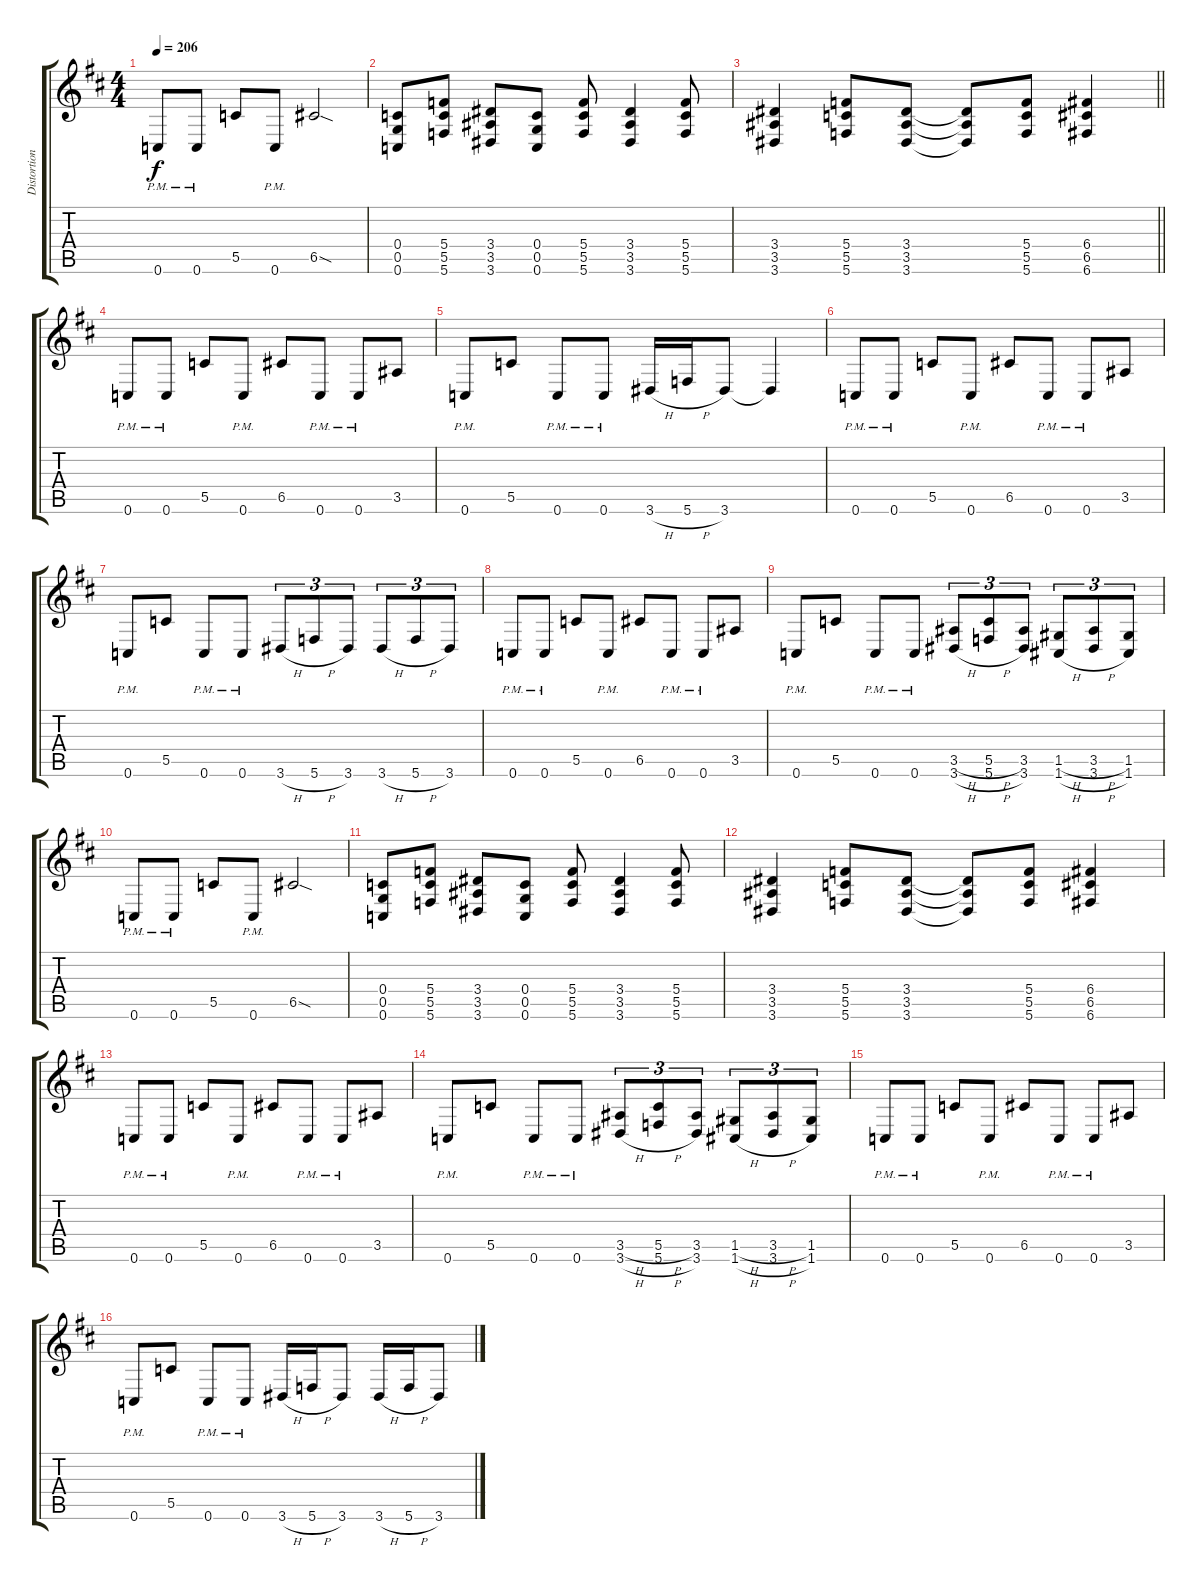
\track ("Distortion" "Distortion") {instrument distortionguitar}
\staff {score tabs}
\tuning (D4 A3 F3 C3 G2 C2) {hide}
\ts (4 4)
\tempo 206
\clef g2
\ks d
0.6{pm}.8{dy f} 0.6{pm}.8 5.5.8 0.6{pm}.8 6.5{sod}.2 |
(0.4 0.5 0.6).8 (5.4 5.5 5.6).8 (3.4 3.5 3.6).8 (0.4 0.5 0.6).8 (5.4 5.5 5.6).8 (3.4 3.5 3.6).4 (5.4 5.5 5.6).8 |
\barLineRight lightlight
(3.4 3.5 3.6).4 (5.4 5.5 5.6).8 (3.4 3.5 3.6).8 (3.4{t} 3.5{t} 3.6{t}).8 (5.4 5.5 5.6).8 (6.4 6.5 6.6).4 |
\section ("" " ")
0.6{pm}.8 0.6{pm}.8 5.5.8 0.6{pm}.8 6.5.8 0.6{pm}.8 0.6{pm}.8 3.5.8 |
0.6{pm}.8 5.5.8 0.6{pm}.8 0.6{pm}.8 3.6{h}.16 5.6{h}.16 3.6.8 3.6{t}.4 |
0.6{pm}.8 0.6{pm}.8 5.5.8 0.6{pm}.8 6.5.8 0.6{pm}.8 0.6{pm}.8 3.5.8 |
0.6{pm}.8 5.5.8 0.6{pm}.8 0.6{pm}.8 3.6{h}.8{tu (3 2)} 5.6{h}.8{tu (3 2)} 3.6.8{tu (3 2)} 3.6{h}.8{tu (3 2)} 5.6{h}.8{tu (3 2)} 3.6.8{tu (3 2)} |
0.6{pm}.8 0.6{pm}.8 5.5.8 0.6{pm}.8 6.5.8 0.6{pm}.8 0.6{pm}.8 3.5.8 |
0.6{pm}.8 5.5.8 0.6{pm}.8 0.6{pm}.8 (3.5{h} 3.6{h}).8{tu (3 2)} (5.5{h} 5.6{h}).8{tu (3 2)} (3.5 3.6).8{tu (3 2)} (1.5{h} 1.6{h}).8{tu (3 2)} (3.5{h} 3.6{h}).8{tu (3 2)} (1.5 1.6).8{tu (3 2)} |
0.6{pm}.8 0.6{pm}.8 5.5.8 0.6{pm}.8 6.5{sod}.2 |
(0.4 0.5 0.6).8 (5.4 5.5 5.6).8 (3.4 3.5 3.6).8 (0.4 0.5 0.6).8 (5.4 5.5 5.6).8 (3.4 3.5 3.6).4 (5.4 5.5 5.6).8 |
(3.4 3.5 3.6).4 (5.4 5.5 5.6).8 (3.4 3.5 3.6).8 (3.4{t} 3.5{t} 3.6{t}).8 (5.4 5.5 5.6).8 (6.4 6.5 6.6).4 |
0.6{pm}.8 0.6{pm}.8 5.5.8 0.6{pm}.8 6.5.8 0.6{pm}.8 0.6{pm}.8 3.5.8 |
0.6{pm}.8 5.5.8 0.6{pm}.8 0.6{pm}.8 (3.5{h} 3.6{h}).8{tu (3 2)} (5.5{h} 5.6{h}).8{tu (3 2)} (3.5 3.6).8{tu (3 2)} (1.5{h} 1.6{h}).8{tu (3 2)} (3.5{h} 3.6{h}).8{tu (3 2)} (1.5 1.6).8{tu (3 2)} |
0.6{pm}.8 0.6{pm}.8 5.5.8 0.6{pm}.8 6.5.8 0.6{pm}.8 0.6{pm}.8 3.5.8 |
0.6{pm}.8 5.5.8 0.6{pm}.8 0.6{pm}.8 3.6{h}.16 5.6{h}.16 3.6.8 3.6{h}.16 5.6{h}.16 3.6.8
